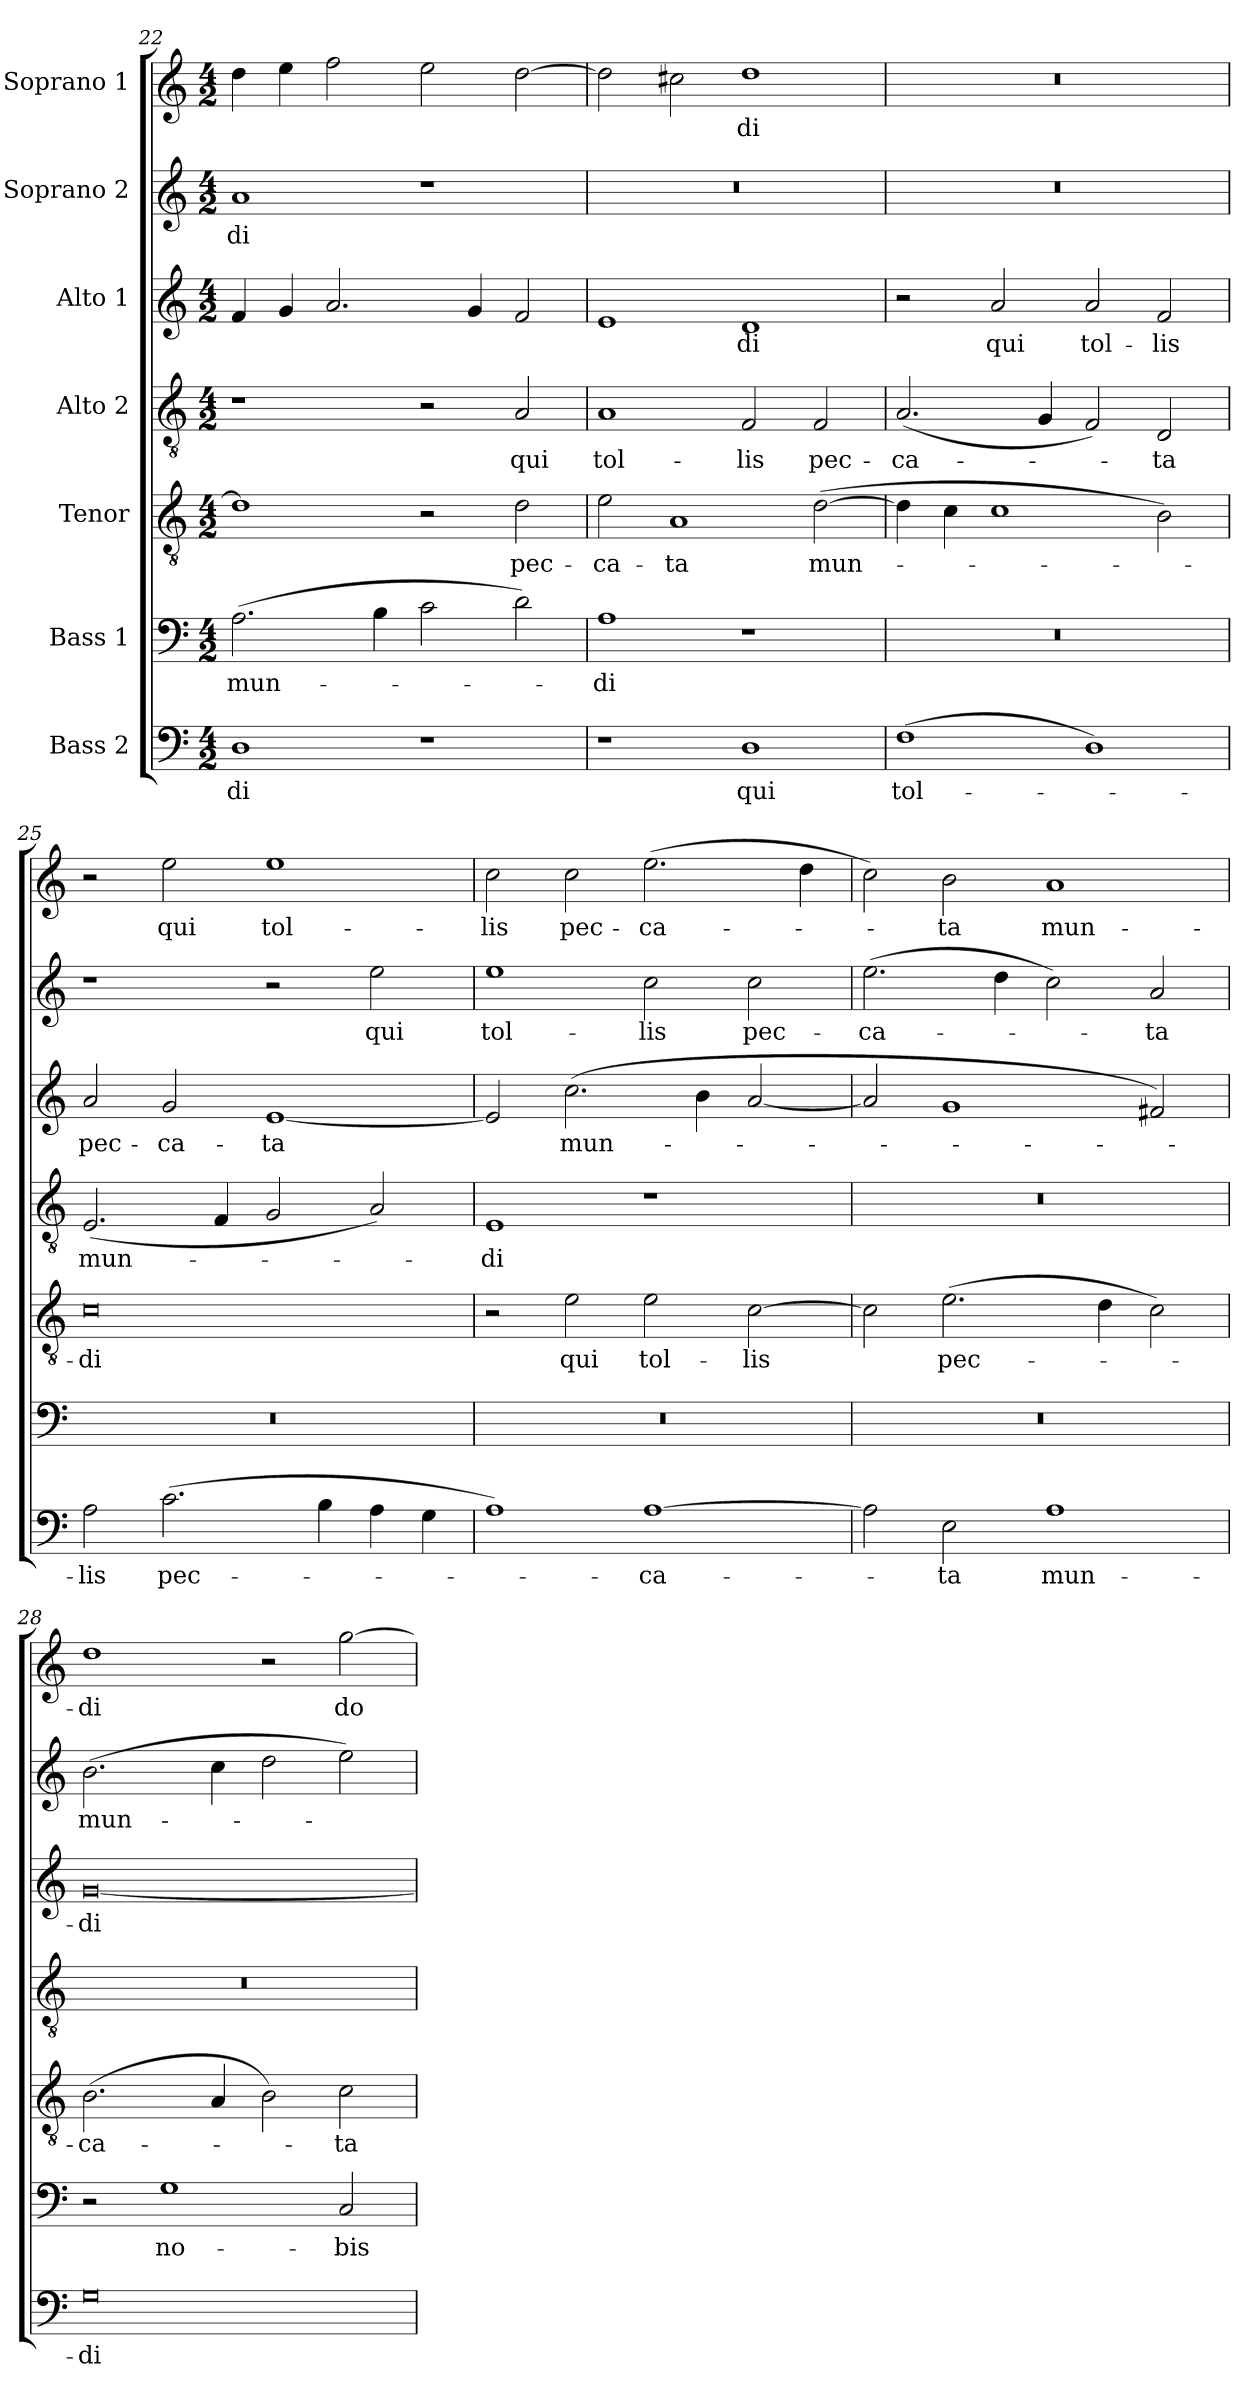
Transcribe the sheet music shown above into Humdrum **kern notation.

**kern	**text	**kern	**text	**kern	**text	**kern	**text	**kern	**text	**kern	**text	**kern	**text
*part7	*part7	*part6	*part6	*part5	*part5	*part4	*part4	*part3	*part3	*part2	*part2	*part1	*part1
*staff7	*staff7	*staff6	*staff6	*staff5	*staff5	*staff4	*staff4	*staff3	*staff3	*staff2	*staff2	*staff1	*staff1
*I"Bass 2	*	*I"Bass 1	*	*I"Tenor	*	*I"Alto 2	*	*I"Alto 1	*	*I"Soprano 2	*	*I"Soprano 1	*
*clefF4	*	*clefF4	*	*clefGv2	*	*clefGv2	*	*clefG2	*	*clefG2	*	*clefG2	*
*k[]	*	*k[]	*	*k[]	*	*k[]	*	*k[]	*	*k[]	*	*k[]	*
*C:	*	*C:	*	*C:	*	*C:	*	*C:	*	*C:	*	*C:	*
*M4/2	*	*M4/2	*	*M4/2	*	*M4/2	*	*M4/2	*	*M4/2	*	*M4/2	*
=22	=22	=22	=22	=22	=22	=22	=22	=22	=22	=22	=22	=22	=22
1D	-di	(2.A\	mun-	1d]	.	1r	.	4f/	.	1a	-di	4dd\	.
.	.	.	.	.	.	.	.	4g/	.	.	.	4ee\	.
.	.	.	.	.	.	.	.	2.a/	.	.	.	2ff\	.
.	.	4B\	.	.	.	.	.	.	.	.	.	.	.
1r	.	2c\	.	2r	.	2r	.	.	.	1r	.	2ee\	.
.	.	.	.	.	.	.	.	4g/	.	.	.	.	.
.	.	2d\)	.	2d\	pec-	2A/	qui	2f/	.	.	.	[2dd\	.
=23	=23	=23	=23	=23	=23	=23	=23	=23	=23	=23	=23	=23	=23
1r	.	1A	-di	2e\	-ca-	1A	tol-	1e	.	0r	.	2dd\]	.
.	.	.	.	1A	-ta	.	.	.	.	.	.	2cc#X\	.
1D	qui	1r	.	.	.	2F/	-lis	1d	-di	.	.	1dd	-di
.	.	.	.	([2d\	mun-	2F/	pec-	.	.	.	.	.	.
=24	=24	=24	=24	=24	=24	=24	=24	=24	=24	=24	=24	=24	=24
(1F	tol-	0r	.	4d\]	.	(2.A/	-ca-	2r	.	0r	.	0r	.
.	.	.	.	4c\	.	.	.	.	.	.	.	.	.
.	.	.	.	1c	.	.	.	2a/	qui	.	.	.	.
.	.	.	.	.	.	4G/	.	.	.	.	.	.	.
1D)	.	.	.	.	.	2F/)	.	2a/	tol-	.	.	.	.
.	.	.	.	2B\)	.	2D/	-ta	2f/	-lis	.	.	.	.
!!LO:LB:g=z
=25	=25	=25	=25	=25	=25	=25	=25	=25	=25	=25	=25	=25	=25
2A\	-lis	0r	.	0c	-di	(2.E/	mun-	2a/	pec-	1r	.	2r	.
(2.c\	pec-	.	.	.	.	.	.	2g/	-ca-	.	.	2ee\	qui
.	.	.	.	.	.	4F/	.	.	.	.	.	.	.
.	.	.	.	.	.	2G/	.	[1e	-ta	2r	.	1ee	tol-
4B\	.	.	.	.	.	.	.	.	.	.	.	.	.
4A\	.	.	.	.	.	2A/)	.	.	.	2ee\	qui	.	.
4G\	.	.	.	.	.	.	.	.	.	.	.	.	.
=26	=26	=26	=26	=26	=26	=26	=26	=26	=26	=26	=26	=26	=26
1A)	.	0r	.	2r	.	1E	-di	2e/]	.	1ee	tol-	2cc\	-lis
.	.	.	.	2e\	qui	.	.	(2.cc\	mun-	.	.	2cc\	pec-
[1A	-ca-	.	.	2e\	tol-	1r	.	.	.	2cc\	-lis	(2.ee\	-ca-
.	.	.	.	.	.	.	.	4b\	.	.	.	.	.
.	.	.	.	[2c\	-lis	.	.	[2a/	.	2cc\	pec-	.	.
.	.	.	.	.	.	.	.	.	.	.	.	4dd\	.
=27	=27	=27	=27	=27	=27	=27	=27	=27	=27	=27	=27	=27	=27
2A\]	.	0r	.	2c\]	.	0r	.	2a/]	.	(2.ee\	-ca-	2cc\)	.
2E\	-ta	.	.	(2.e\	pec-	.	.	1g	.	.	.	2b\	-ta
.	.	.	.	.	.	.	.	.	.	4dd\	.	.	.
1A	mun-	.	.	.	.	.	.	.	.	2cc\)	.	1a	mun-
.	.	.	.	4d\	.	.	.	.	.	.	.	.	.
.	.	.	.	2c\)	.	.	.	2f#X/)	.	2a/	-ta	.	.
=28	=28	=28	=28	=28	=28	=28	=28	=28	=28	=28	=28	=28	=28
0G	-di	2r	.	(2.B\	-ca-	0r	.	[0g	-di	(2.b\	mun-	1dd	-di
.	.	1G	no-	.	.	.	.	.	.	.	.	.	.
.	.	.	.	4A/	.	.	.	.	.	4cc\	.	.	.
.	.	.	.	2B\)	.	.	.	.	.	2dd\	.	2r	.
.	.	2C/	-bis	2c\	-ta	.	.	.	.	2ee\)	.	[2gg\	do-
=	=	=	=	=	=	=	=	=	=	=	=	=	=
*-	*-	*-	*-	*-	*-	*-	*-	*-	*-	*-	*-	*-	*-
